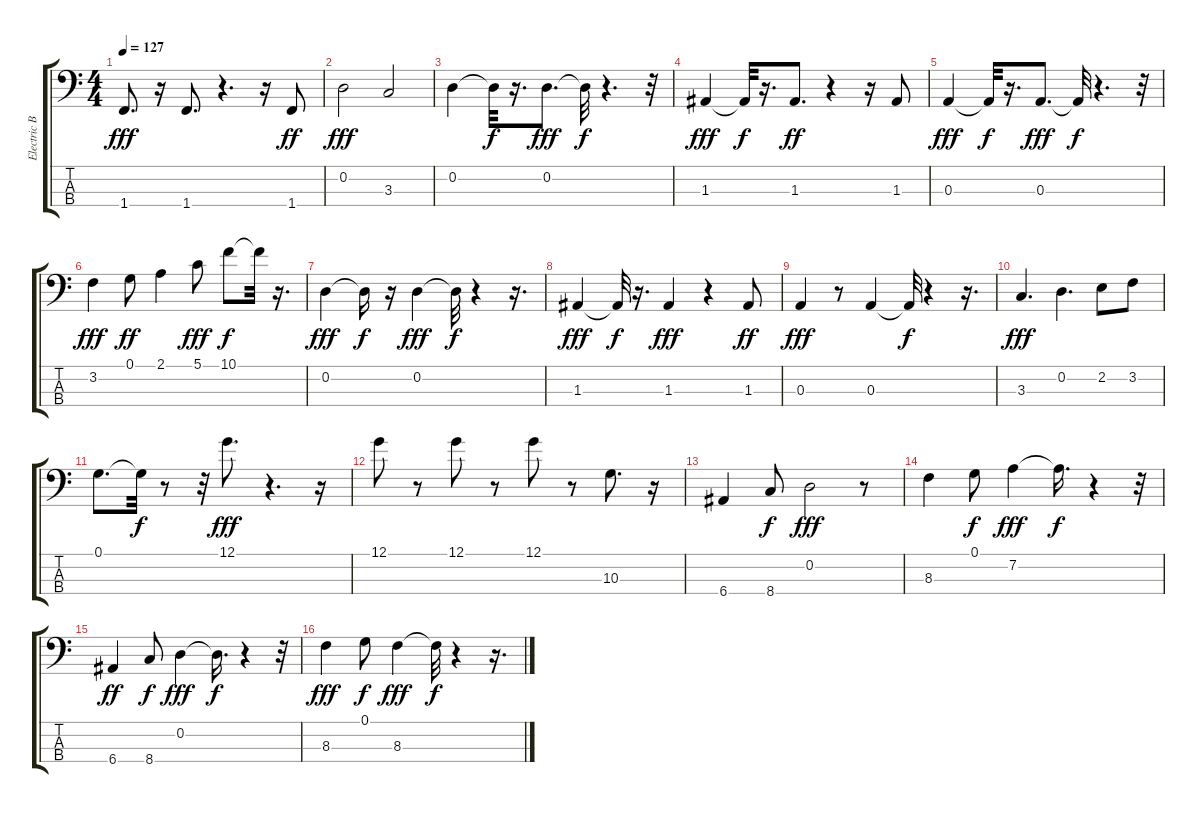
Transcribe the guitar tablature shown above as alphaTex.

\track ("Electric Bass (finger)" "Electric B") {instrument electricbassfinger}
\staff {score tabs}
\tuning (G2 D2 A1 E1) {hide}
\ts (4 4)
\tempo 127
\clef f4
\ks c
1.4.8{d dy fff} r.16 1.4.8{d} r.4{d} r.16 1.4.8{dy ff} |
0.2.2{dy fff} 3.3.2 |
0.2.4 0.2{t}.32{dy f} r.16{d} 0.2.8{d dy fff} 0.2{t}.32{dy f} r.4{d} r.32 |
1.3.4{dy fff} 1.3{t}.32{dy f} r.16{d} 1.3.8{d dy ff} r.4 r.16 1.3.8 |
0.3.4{dy fff} 0.3{t}.32{dy f} r.16{d} 0.3.8{d dy fff} 0.3{t}.32{dy f} r.4{d} r.32 |
3.2.4{dy fff} 0.1.8{dy ff} 2.1.4 5.1.8{dy fff} 10.1.8{dy f} 10.1{t}.32 r.16{d} |
0.2.4{dy fff} 0.2{t}.16{dy f} r.16 0.2.4{dy fff} 0.2{t}.32{dy f} r.4 r.16{d} |
1.3.4{dy fff} 1.3{t}.32{dy f} r.16{d} 1.3.4{dy fff} r.4 1.3.8{dy ff} |
0.3.4{dy fff} r.8 0.3.4 0.3{t}.32{dy f} r.4 r.16{d} |
3.3.4{d dy fff} 0.2.4{d} 2.2.8 3.2.8 |
0.1.8{d} 0.1{t}.32{dy f} r.8 r.32 12.1.8{d dy fff} r.4{d} r.16 |
12.1.8 r.8 12.1.8 r.8 12.1.8 r.8 10.3.8{d} r.16 |
6.4.4 8.4.8{dy f} 0.2.2{dy fff} r.8 |
8.3.4 0.1.8{dy f} 7.2.4{dy fff} 7.2{t}.16{d dy f} r.4 r.32 |
6.4.4{dy ff} 8.4.8{dy f} 0.2.4{dy fff} 0.2{t}.16{d dy f} r.4 r.32 |
8.3.4{dy fff} 0.1.8{dy f} 8.3.4{dy fff} 8.3{t}.32{dy f} r.4 r.16{d}
